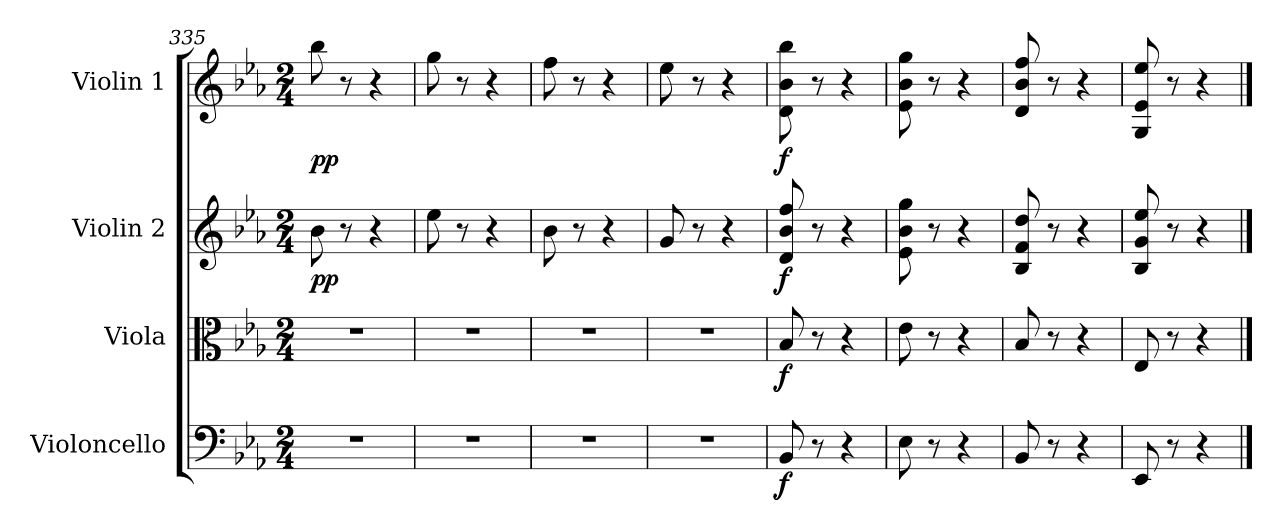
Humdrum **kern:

**kern	**dynam	**kern	**dynam	**kern	**dynam	**kern	**dynam
*part4	*part4	*part3	*part3	*part2	*part2	*part1	*part1
*staff4	*staff4	*staff3	*staff3	*staff2	*staff2	*staff1	*staff1
*I"Violoncello	*	*I"Viola	*	*I"Violin 2	*	*I"Violin 1	*
*I'Vc	*	*I'Vla	*	*I'Vln	*	*I'Vln	*
*clefF4	*	*clefC3	*	*clefG2	*	*clefG2	*
*k[b-e-a-]	*	*k[b-e-a-]	*	*k[b-e-a-]	*	*k[b-e-a-]	*
*M2/4	*	*M2/4	*	*M2/4	*	*M2/4	*
=335	=335	=335	=335	=335	=335	=335	=335
!	!	!	!	!	!LO:DY:b	!	!LO:DY:b
2r	.	2r	.	8b-\	pp	8bb-\	pp
.	.	.	.	8r	.	8r	.
.	.	.	.	4r	.	4r	.
=336	=336	=336	=336	=336	=336	=336	=336
2r	.	2r	.	8ee-\	.	8gg\	.
.	.	.	.	8r	.	8r	.
.	.	.	.	4r	.	4r	.
=337	=337	=337	=337	=337	=337	=337	=337
2r	.	2r	.	8b-\	.	8ff\	.
.	.	.	.	8r	.	8r	.
.	.	.	.	4r	.	4r	.
=338	=338	=338	=338	=338	=338	=338	=338
2r	.	2r	.	8g/	.	8ee-\	.
.	.	.	.	8r	.	8r	.
.	.	.	.	4r	.	4r	.
=339	=339	=339	=339	=339	=339	=339	=339
!	!LO:DY:b	!	!LO:DY:b	!	!LO:DY:b	!	!LO:DY:b
8BB-/	f	8B-/	f	8d/ 8b-/ 8ff/	f	8d\ 8b-\ 8bb-\	f
8r	.	8r	.	8r	.	8r	.
4r	.	4r	.	4r	.	4r	.
=340	=340	=340	=340	=340	=340	=340	=340
8E-\	.	8e-\	.	8e-\ 8b-\ 8gg\	.	8e-\ 8b-\ 8gg\	.
8r	.	8r	.	8r	.	8r	.
4r	.	4r	.	4r	.	4r	.
=341	=341	=341	=341	=341	=341	=341	=341
8BB-/	.	8B-/	.	8B-/ 8f/ 8dd/	.	8d/ 8b-/ 8ff/	.
8r	.	8r	.	8r	.	8r	.
4r	.	4r	.	4r	.	4r	.
=342	=342	=342	=342	=342	=342	=342	=342
8EE-/	.	8E-/	.	8B-/ 8g/ 8ee-/	.	8G/ 8e-/ 8ee-/	.
8r	.	8r	.	8r	.	8r	.
4r	.	4r	.	4r	.	4r	.
==	==	==	==	==	==	==	==
*-	*-	*-	*-	*-	*-	*-	*-
